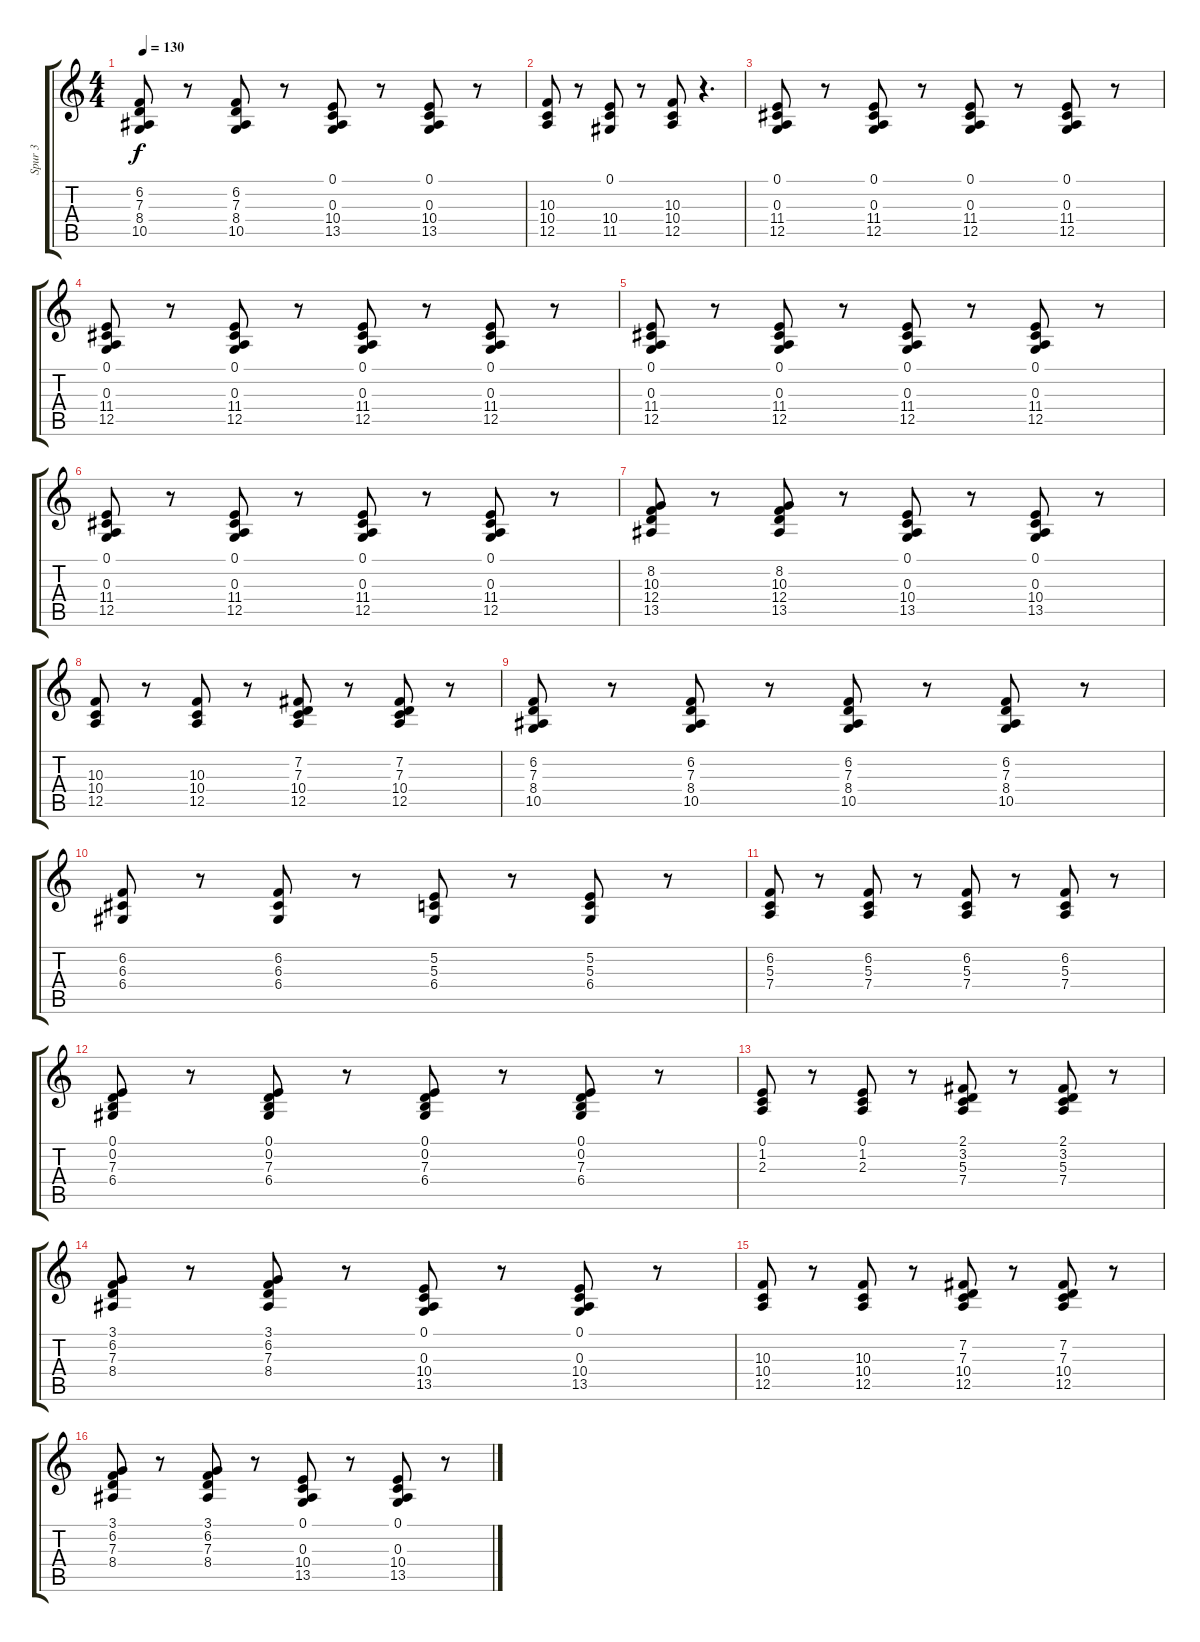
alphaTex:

\track ("Spur 3" "Spur 3") {instrument acousticgrandpiano}
\staff {score tabs}
\tuning (E4 B3 G3 D3 A2 E2) {hide}
\ts (4 4)
\tempo 130
\clef g2
\ks c
(6.2 7.3 8.4 10.5).8{dy f} r.8 (6.2 7.3 8.4 10.5).8 r.8 (0.1 0.3 10.4 13.5).8 r.8 (0.1 0.3 10.4 13.5).8 r.8 |
(10.3 10.4 12.5).8 r.8 (0.1 10.4 11.5).8 r.8 (10.3 10.4 12.5).8 r.4{d} |
(0.1 0.3 11.4 12.5).8 r.8 (0.1 0.3 11.4 12.5).8 r.8 (0.1 0.3 11.4 12.5).8 r.8 (0.1 0.3 11.4 12.5).8 r.8 |
(0.1 0.3 11.4 12.5).8 r.8 (0.1 0.3 11.4 12.5).8 r.8 (0.1 0.3 11.4 12.5).8 r.8 (0.1 0.3 11.4 12.5).8 r.8 |
(0.1 0.3 11.4 12.5).8 r.8 (0.1 0.3 11.4 12.5).8 r.8 (0.1 0.3 11.4 12.5).8 r.8 (0.1 0.3 11.4 12.5).8 r.8 |
(0.1 0.3 11.4 12.5).8 r.8 (0.1 0.3 11.4 12.5).8 r.8 (0.1 0.3 11.4 12.5).8 r.8 (0.1 0.3 11.4 12.5).8 r.8 |
(8.2 10.3 12.4 13.5).8 r.8 (8.2 10.3 12.4 13.5).8 r.8 (0.1 0.3 10.4 13.5).8 r.8 (0.1 0.3 10.4 13.5).8 r.8 |
(10.3 10.4 12.5).8 r.8 (10.3 10.4 12.5).8 r.8 (7.2 7.3 10.4 12.5).8 r.8 (7.2 7.3 10.4 12.5).8 r.8 |
(6.2 7.3 8.4 10.5).8 r.8 (6.2 7.3 8.4 10.5).8 r.8 (6.2 7.3 8.4 10.5).8 r.8 (6.2 7.3 8.4 10.5).8 r.8 |
(6.2 6.3 6.4).8 r.8 (6.2 6.3 6.4).8 r.8 (5.2 5.3 6.4).8 r.8 (5.2 5.3 6.4).8 r.8 |
(6.2 5.3 7.4).8 r.8 (6.2 5.3 7.4).8 r.8 (6.2 5.3 7.4).8 r.8 (6.2 5.3 7.4).8 r.8 |
(0.1 0.2 7.3 6.4).8 r.8 (0.1 0.2 7.3 6.4).8 r.8 (0.1 0.2 7.3 6.4).8 r.8 (0.1 0.2 7.3 6.4).8 r.8 |
(0.1 1.2 2.3).8 r.8 (0.1 1.2 2.3).8 r.8 (2.1 3.2 5.3 7.4).8 r.8 (2.1 3.2 5.3 7.4).8 r.8 |
(3.1 6.2 7.3 8.4).8 r.8 (3.1 6.2 7.3 8.4).8 r.8 (0.1 0.3 10.4 13.5).8 r.8 (0.1 0.3 10.4 13.5).8 r.8 |
(10.3 10.4 12.5).8 r.8 (10.3 10.4 12.5).8 r.8 (7.2 7.3 10.4 12.5).8 r.8 (7.2 7.3 10.4 12.5).8 r.8 |
(3.1 6.2 7.3 8.4).8 r.8 (3.1 6.2 7.3 8.4).8 r.8 (0.1 0.3 10.4 13.5).8 r.8 (0.1 0.3 10.4 13.5).8 r.8
